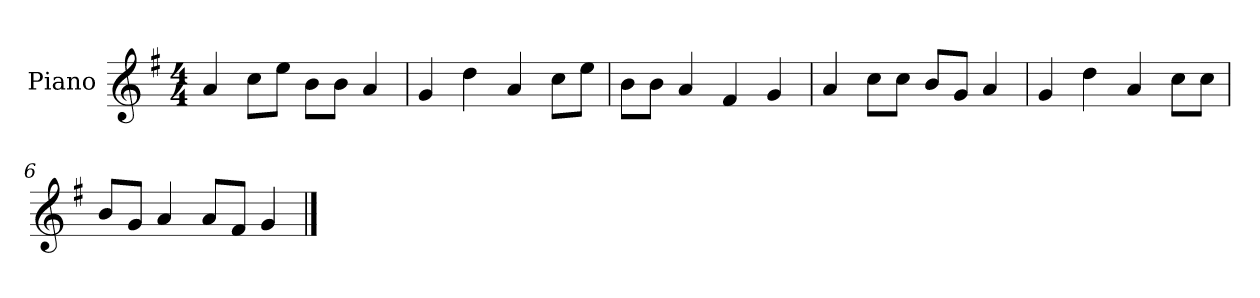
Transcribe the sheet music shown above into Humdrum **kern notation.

**kern
*part1
*staff1
*I"Piano
*I'P-no
*clefG2
*k[f#]
*M4/4
*MM90
=1
4a/
8cc\L
8ee\J
8b\L
8b\J
4a/
=2
4g/
4dd\
4a/
8cc\L
8ee\J
=3
8b\L
8b\J
4a/
4f#/
4g/
=4
4a/
8cc\L
8cc\J
8b/L
8g/J
4a/
=5
4g/
4dd\
4a/
8cc\L
8cc\J
=6
8b/L
8g/J
4a/
8a/L
8f#/J
4g/
==
*-
